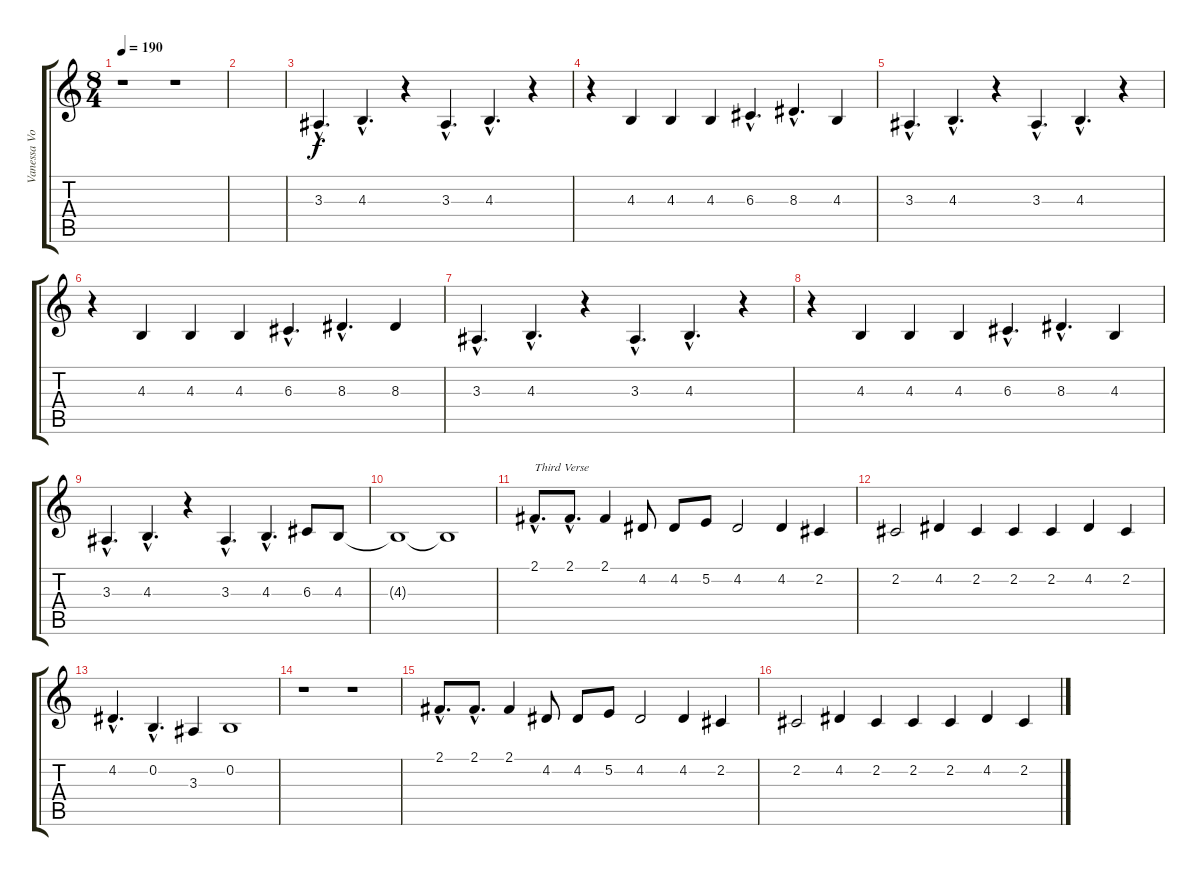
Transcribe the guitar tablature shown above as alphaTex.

\track ("Vanessa Vocals" "Vanessa Vo") {instrument acousticgrandpiano}
\staff {score tabs}
\tuning (E4 B3 G3 D3 A2 E2) {hide}
\ts (8 4)
\tempo 190
\clef g2
\ks c
r.1{dy f} r.1 |
|
3.3{hac}.4{d} 4.3{hac}.4{d} r.4 3.3{hac}.4{d} 4.3{hac}.4{d} r.4 |
r.4 4.3.4 4.3.4 4.3.4 6.3{hac}.4{d} 8.3{hac}.4{d} 4.3.4 |
3.3{hac}.4{d} 4.3{hac}.4{d} r.4 3.3{hac}.4{d} 4.3{hac}.4{d} r.4 |
r.4 4.3.4 4.3.4 4.3.4 6.3{hac}.4{d} 8.3{hac}.4{d} 8.3.4 |
3.3{hac}.4{d} 4.3{hac}.4{d} r.4 3.3{hac}.4{d} 4.3{hac}.4{d} r.4 |
r.4 4.3.4 4.3.4 4.3.4 6.3{hac}.4{d} 8.3{hac}.4{d} 4.3.4 |
3.3{hac}.4{d} 4.3{hac}.4{d} r.4 3.3{hac}.4{d} 4.3{hac}.4{d} 6.3.8 4.3.8 |
4.3{t}.1 4.3{t}.1 |
2.1{hac}.8{d txt "Third Verse"} 2.1{hac}.8{d} 2.1.4 4.2.8 4.2.8 5.2.8 4.2.2 4.2.4 2.2.4 |
2.2.2 4.2.4 2.2.4 2.2.4 2.2.4 4.2.4 2.2.4 |
4.2{hac}.4{d} 0.2{hac}.4{d} 3.3.4 0.2.1 |
r.1 r.1 |
2.1{hac}.8{d} 2.1{hac}.8{d} 2.1.4 4.2.8 4.2.8 5.2.8 4.2.2 4.2.4 2.2.4 |
2.2.2 4.2.4 2.2.4 2.2.4 2.2.4 4.2.4 2.2.4
